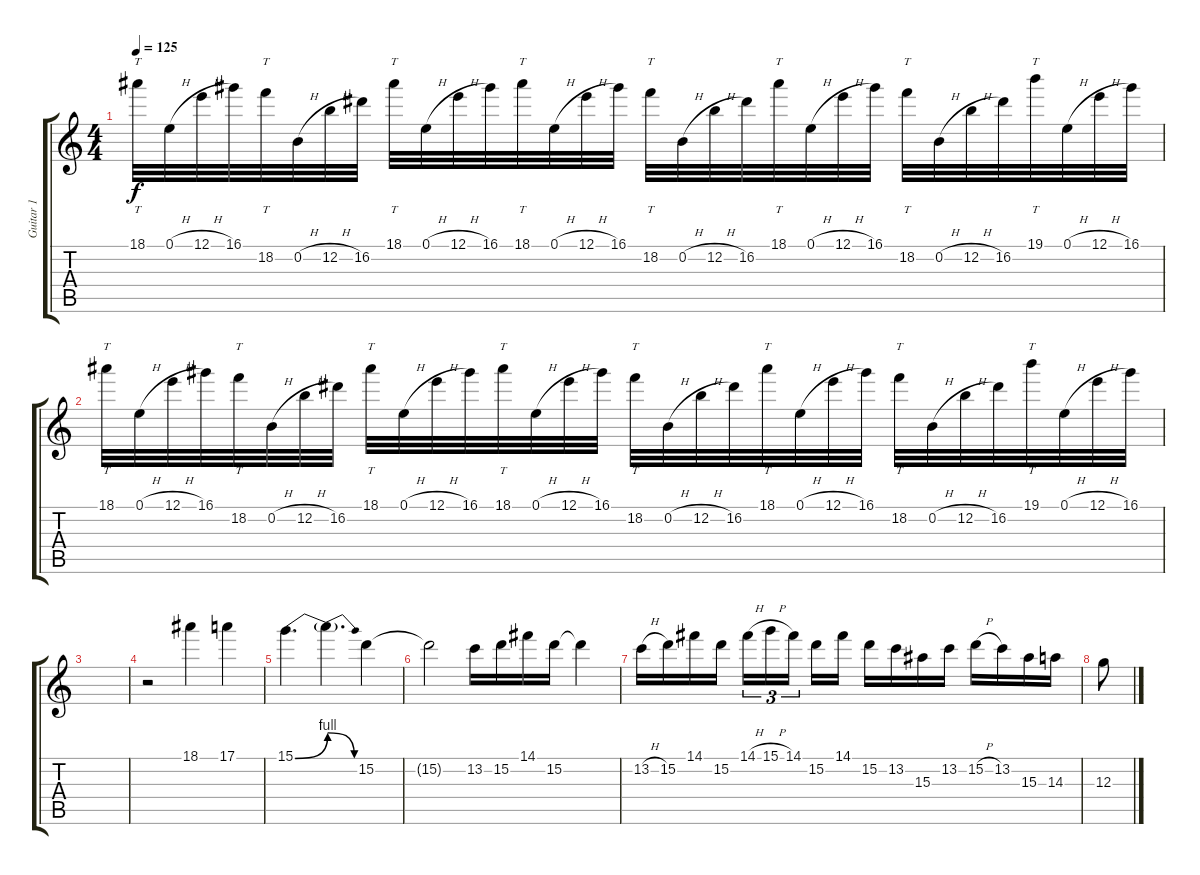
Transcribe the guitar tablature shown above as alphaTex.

\track ("Guitar 1" "Guitar 1") {instrument distortionguitar}
\staff {score tabs}
\tuning (E4 B3 G3 D3 A2 D2) {hide}
\ts (4 4)
\tempo 125
\clef g2
\ks c
18.1.32{tt dy f} 0.1{h}.32 12.1{h}.32 16.1.32 18.2.32{tt} 0.2{h}.32 12.2{h}.32 16.2.32 18.1.32{tt} 0.1{h}.32 12.1{h}.32 16.1.32 18.1.32{tt} 0.1{h}.32 12.1{h}.32 16.1.32 18.2.32{tt} 0.2{h}.32 12.2{h}.32 16.2.32 18.1.32{tt} 0.1{h}.32 12.1{h}.32 16.1.32 18.2.32{tt} 0.2{h}.32 12.2{h}.32 16.2.32 19.1.32{tt} 0.1{h}.32 12.1{h}.32 16.1.32 |
18.1.32{tt} 0.1{h}.32 12.1{h}.32 16.1.32 18.2.32{tt} 0.2{h}.32 12.2{h}.32 16.2.32 18.1.32{tt} 0.1{h}.32 12.1{h}.32 16.1.32 18.1.32{tt} 0.1{h}.32 12.1{h}.32 16.1.32 18.2.32{tt} 0.2{h}.32 12.2{h}.32 16.2.32 18.1.32{tt} 0.1{h}.32 12.1{h}.32 16.1.32 18.2.32{tt} 0.2{h}.32 12.2{h}.32 16.2.32 19.1.32{tt} 0.1{h}.32 12.1{h}.32 16.1.32 |
|
r.2 18.1.4 17.1.4 |
15.1{be (bend 0 0 60 4)}.4{d} 15.1{be (release 0 4 60 0) t}.4{d} 15.2.4 |
15.2{t}.2 13.2.16 15.2.16 14.1.16 15.2.16 15.2{t}.4 |
13.2{h}.16 15.2.16 14.1.16 15.2.16 14.1{h}.16{tu (3 2)} 15.1{h}.16{tu (3 2)} 14.1.16{tu (3 2) beam splitsecondary} 15.2.16 14.1.16 15.2.16 13.2.16 15.3.16 13.2.16 15.2{h}.16 13.2.16 15.3.16 14.3.16 |
12.3.8
